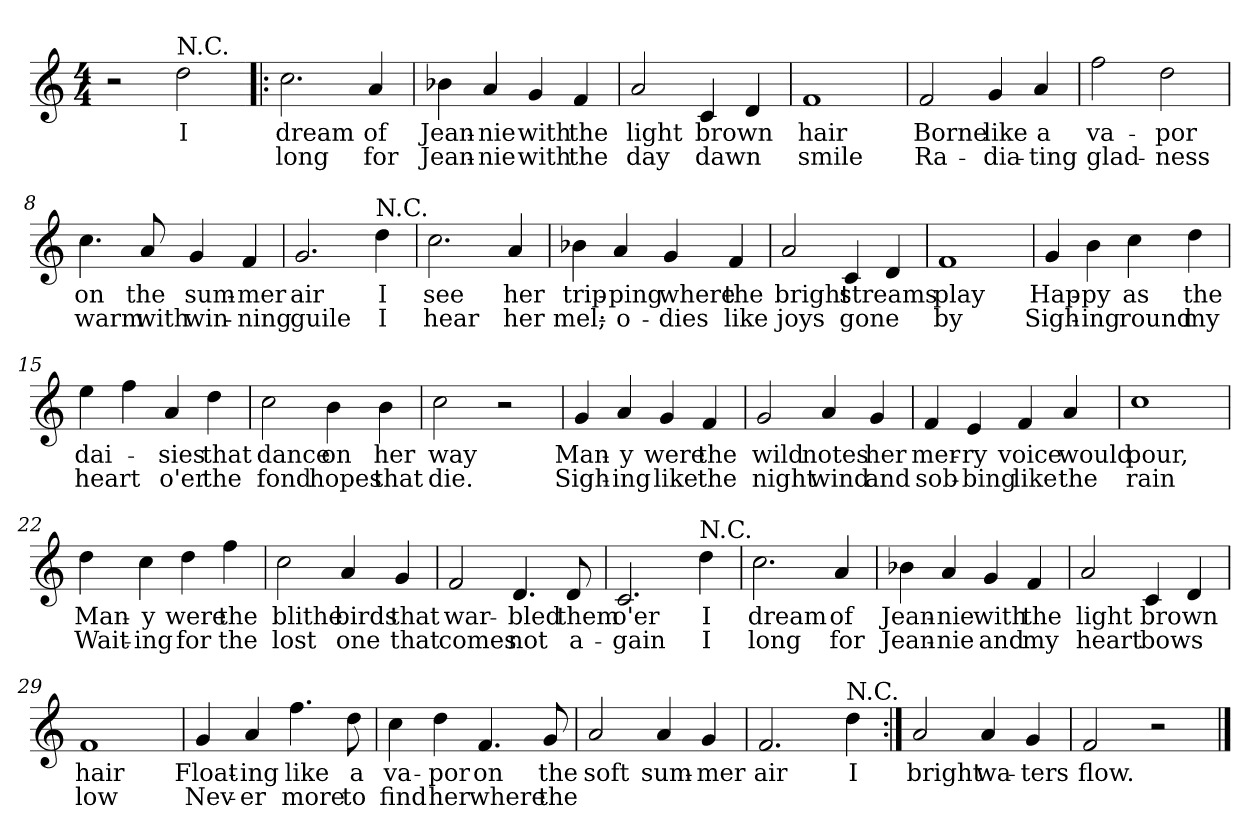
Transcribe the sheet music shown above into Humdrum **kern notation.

**kern	**text	**text
*part1	*part1	*part1
*staff1	*staff1	*staff1
*clefG2	*	*
*k[]	*	*
*C:	*	*
*M4/4	*	*
=1	=1	=1
2r	.	.
!LO:TX:a:t=N.C.	!	!
2dd\	I	.
=2!|:	=2!|:	=2!|:
2.cc\	dream	long
4a/	of	for
=3	=3	=3
4b-X\	Jean-	Jean-
4a/	-nie	-nie
4g/	with	with
4f/	the	the
=4	=4	=4
2a/	light	day
4c/	brown	dawn
4d/	.	.
=5	=5	=5
1f	hair	smile
!!LO:LB:g=z
=6	=6	=6
2f/	Borne	Ra-
4g/	like	-dia-
4a/	a	-ting
=7	=7	=7
2ff\	va-	glad-
2dd\	-por	-ness
=8	=8	=8
4.cc\	on	warm
8a/	the	with
4g/	sum-	win-
4f/	-mer	-ning
=9	=9	=9
2.g/	air	guile
!LO:TX:a:t=N.C.	!	!
4dd\	I	I
!!LO:LB:g=z
=10	=10	=10
2.cc\	see	hear
4a/	her	her
=11	=11	=11
4b-X\	trip-	mel;-
4a/	-ping	-o-
4g/	where	-dies
4f/	the	like
=12	=12	=12
2a/	bright	joys
4c/	streams	gone
4d/	.	.
=13	=13	=13
1f	play	by
!!LO:LB:g=z
=14	=14	=14
4g/	Hap-	Sigh-
4b\	-py	-ing
4cc\	as	round
4dd\	the	my
=15	=15	=15
4ee\	dai-	heart
4ff\	.	.
4a/	-sies	o'er
4dd\	that	the
=16	=16	=16
2cc\	dance	fond
4b\	on	hopes
4b\	her	that
=17	=17	=17
2cc\	way	die.
2r	.	.
!!LO:LB:g=z
=18	=18	=18
4g/	Man-	Sigh-
4a/	-y	-ing
4g/	were	like
4f/	the	the
=19	=19	=19
2g/	wild	night
4a/	notes	wind
4g/	her	and
=20	=20	=20
4f/	mer-	sob-
4e/	-ry	-bing
4f/	voice	like
4a/	would	the
=21	=21	=21
1cc	pour,	rain
!!LO:LB:g=z
=22	=22	=22
4dd\	Man-	Wait-
4cc\	-y	-ing
4dd\	were	for
4ff\	the	the
=23	=23	=23
2cc\	blithe	lost
4a/	birds	one
4g/	that	that
=24	=24	=24
2f/	war-	comes
4.d/	-bled	not
8d/	them	a-
=25	=25	=25
2.c/	o'er	-gain
!LO:TX:a:t=N.C.	!	!
4dd\	I	I
!!LO:LB:g=z
=26	=26	=26
2.cc\	dream	long
4a/	of	for
=27	=27	=27
4b-X\	Jean-	Jean-
4a/	-nie	-nie
4g/	with	and
4f/	the	my
=28	=28	=28
2a/	light	heart
4c/	brown	bows
4d/	.	.
=29	=29	=29
1f	hair	low
!!LO:LB:g=z
=30	=30	=30
4g/	Float-	Nev-
4a/	-ing	-er
4.ff\	like	more
8dd\	a	to
=31	=31	=31
4cc\	va-	find
4dd\	-por	her
4.f/	on	where
8g/	the	the
=32	=32	=32
2a/	soft	.
4a/	sum-	.
4g/	mer	.
=33	=33	=33
2.f/	air	.
!LO:TX:a:t=N.C.	!	!
4dd\	I	.
=34:|!	=34:|!	=34:|!
2a/	bright	.
4a/	wa-	.
4g/	-ters	.
=35	=35	=35
2f/	flow.	.
2r	.	.
==	==	==
*-	*-	*-
